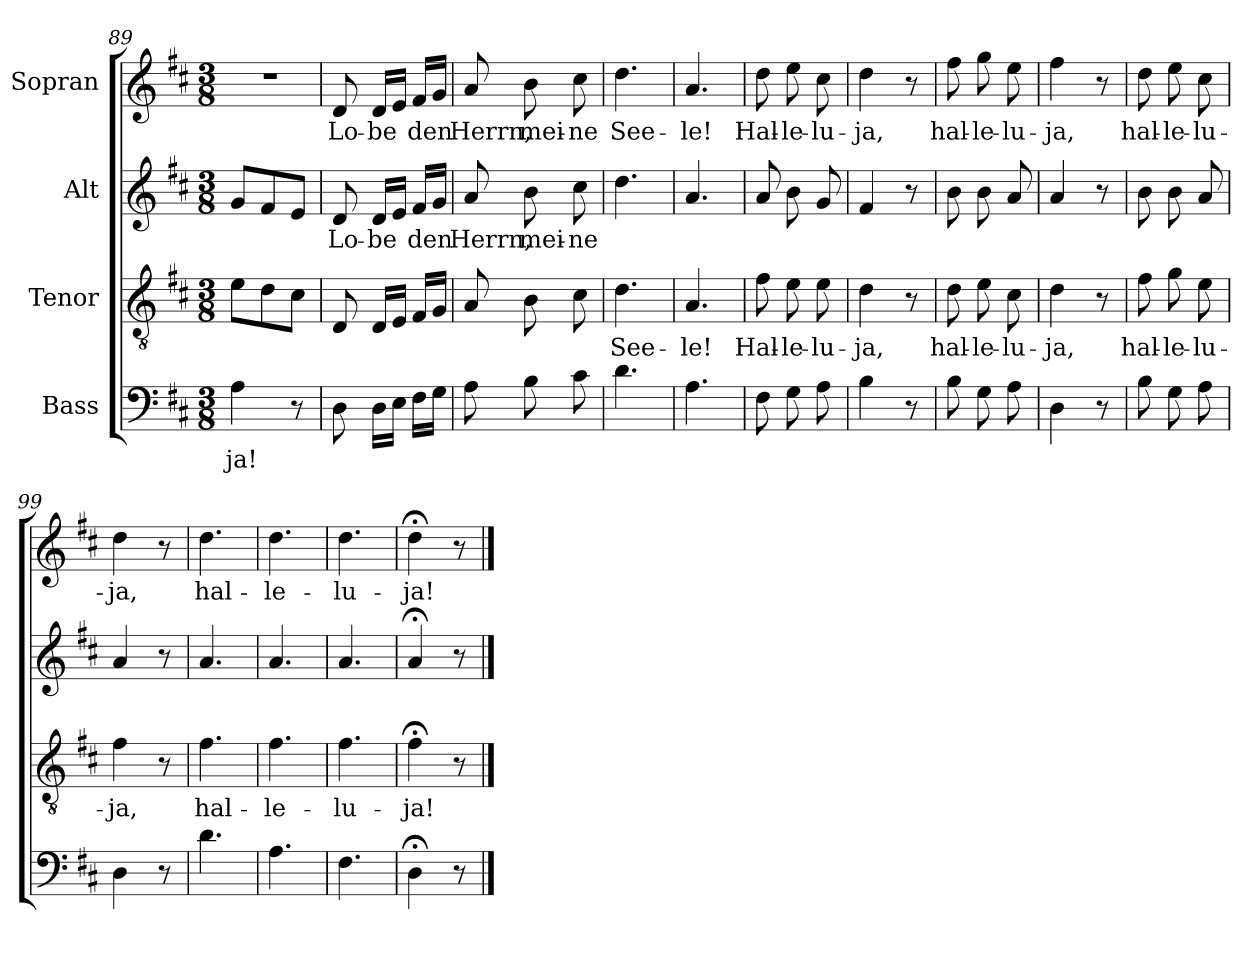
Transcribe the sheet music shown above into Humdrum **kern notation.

**kern	**text	**kern	**text	**kern	**text	**kern	**text
*part4	*part4	*part3	*part3	*part2	*part2	*part1	*part1
*staff4	*staff4	*staff3	*staff3	*staff2	*staff2	*staff1	*staff1
*I"Bass	*	*I"Tenor	*	*I"Alt	*	*I"Sopran	*
*clefF4	*	*clefGv2	*	*clefG2	*	*clefG2	*
*k[f#c#]	*	*k[f#c#]	*	*k[f#c#]	*	*k[f#c#]	*
*D:	*	*D:	*	*D:	*	*D:	*
*M3/8	*	*M3/8	*	*M3/8	*	*M3/8	*
=89	=89	=89	=89	=89	=89	=89	=89
4A\	-ja!	8e\L	.	8g/L	.	4.r	.
.	.	8d\	.	8f#/	.	.	.
8r	.	8c#\J	.	8e/J	.	.	.
=90	=90	=90	=90	=90	=90	=90	=90
8D\	.	8D/	.	8d/	Lo-	8d/	Lo-
16D\LL	.	16D/LL	.	16d/LL	-be	16d/LL	-be
16E\JJ	.	16E/JJ	.	16e/JJ	.	16e/JJ	.
16F#\LL	.	16F#/LL	.	16f#/LL	den	16f#/LL	den
16G\JJ	.	16G/JJ	.	16g/JJ	.	16g/JJ	.
=91	=91	=91	=91	=91	=91	=91	=91
8A\	.	8A/	.	8a/	Herrn,	8a/	Herrn,
8B\	.	8B\	.	8b\	mei-	8b\	mei-
8c#\	.	8c#\	.	8cc#\	-ne	8cc#\	-ne
!!LO:LB:g=z
=92	=92	=92	=92	=92	=92	=92	=92
4.d\	.	4.d\	See-	4.dd\	.	4.dd\	See-
=93	=93	=93	=93	=93	=93	=93	=93
4.A\	.	4.A/	-le!	4.a/	.	4.a/	-le!
=94	=94	=94	=94	=94	=94	=94	=94
8F#\	.	8f#\	Hal-	8a/	.	8dd\	Hal-
8G\	.	8e\	-le-	8b\	.	8ee\	-le-
8A\	.	8e\	-lu-	8g/	.	8cc#\	-lu-
=95	=95	=95	=95	=95	=95	=95	=95
4B\	.	4d\	-ja,	4f#/	.	4dd\	-ja,
8r	.	8r	.	8r	.	8r	.
=96	=96	=96	=96	=96	=96	=96	=96
8B\	.	8d\	hal-	8b\	.	8ff#\	hal-
8G\	.	8e\	-le-	8b\	.	8gg\	-le-
8A\	.	8c#\	-lu-	8a/	.	8ee\	-lu-
=97	=97	=97	=97	=97	=97	=97	=97
4D\	.	4d\	-ja,	4a/	.	4ff#\	-ja,
8r	.	8r	.	8r	.	8r	.
=98	=98	=98	=98	=98	=98	=98	=98
8B\	.	8f#\	hal-	8b\	.	8dd\	hal-
8G\	.	8g\	-le-	8b\	.	8ee\	-le-
8A\	.	8e\	-lu-	8a/	.	8cc#\	-lu-
=99	=99	=99	=99	=99	=99	=99	=99
4D\	.	4f#\	-ja,	4a/	.	4dd\	-ja,
8r	.	8r	.	8r	.	8r	.
=100	=100	=100	=100	=100	=100	=100	=100
4.d\	.	4.f#\	hal-	4.a/	.	4.dd\	hal-
=101	=101	=101	=101	=101	=101	=101	=101
4.A\	.	4.f#\	-le-	4.a/	.	4.dd\	-le-
=102	=102	=102	=102	=102	=102	=102	=102
4.F#\	.	4.f#\	-lu-	4.a/	.	4.dd\	-lu-
=103	=103	=103	=103	=103	=103	=103	=103
4D;<\	.	4f#;<\	-ja!	4a;</	.	4dd;<\	-ja!
8r	.	8r	.	8r	.	8r	.
==	==	==	==	==	==	==	==
*-	*-	*-	*-	*-	*-	*-	*-
